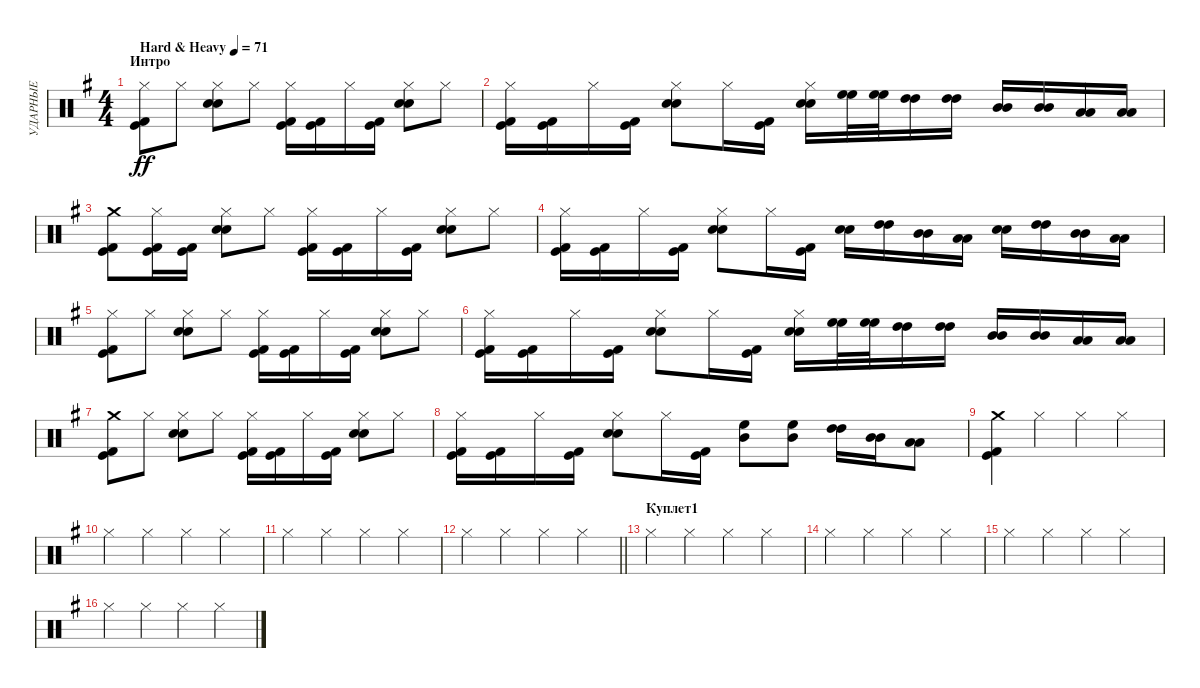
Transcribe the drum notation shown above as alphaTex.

\track ("УДАРНЫЕ" "УДАРНЫЕ") {instrument percussion}
\staff {score}
\articulation defaults
\ts (4 4)
\section ("" "Интро")
\tempo (71 "Hard & Heavy")
\clef neutral
\ks eminor
("Hi-Hat (closed)" "Kick (hit)" "Kick (hit) 2").8{dy ff} "Hi-Hat (closed)".8 ("Hi-Hat (closed)" "Snare (hit) 2" "Electric Snare (hit)").8 "Hi-Hat (closed)".8 ("Hi-Hat (closed)" "Kick (hit)" "Kick (hit) 2").16 ("Kick (hit)" "Kick (hit) 2").16 "Hi-Hat (closed)".16 ("Kick (hit)" "Kick (hit) 2").16 ("Hi-Hat (closed)" "Snare (hit) 2" "Electric Snare (hit)").8 "Hi-Hat (closed)".8 |
("Hi-Hat (closed)" "Kick (hit)" "Kick (hit) 2").16 ("Kick (hit)" "Kick (hit) 2").16 "Hi-Hat (closed)".16 ("Kick (hit)" "Kick (hit) 2").16 ("Hi-Hat (closed)" "Snare (hit) 2" "Electric Snare (hit)").8 "Hi-Hat (closed)".16 ("Kick (hit)" "Kick (hit) 2").16 ("Hi-Hat (closed)" "Snare (hit) 2" "Electric Snare (hit)").16 ("High Floor Tom (hit)" "High Floor Tom (hit)").32 ("High Floor Tom (hit)" "High Floor Tom (hit)").32 ("High Tom (hit)" "High Tom (hit)").16 ("High Tom (hit)" "High Tom (hit)").16 ("Mid Tom (hit)" "Mid Tom (hit)").16 ("Mid Tom (hit)" "Mid Tom (hit)").16 ("Low Tom (hit)" "Low Tom (hit)").16 ("Low Tom (hit)" "Low Tom (hit)").16 |
("Crash medium (hit)" "Kick (hit)" "Kick (hit) 2").8 ("Hi-Hat (closed)" "Kick (hit)" "Kick (hit) 2").16 ("Kick (hit)" "Kick (hit) 2").16 ("Hi-Hat (closed)" "Snare (hit) 2" "Electric Snare (hit)").8 "Hi-Hat (closed)".8 ("Hi-Hat (closed)" "Kick (hit)" "Kick (hit) 2").16 ("Kick (hit)" "Kick (hit) 2").16 "Hi-Hat (closed)".16 ("Kick (hit)" "Kick (hit) 2").16 ("Hi-Hat (closed)" "Snare (hit) 2" "Electric Snare (hit)").8 "Hi-Hat (closed)".8 |
("Hi-Hat (closed)" "Kick (hit)" "Kick (hit) 2").16 ("Kick (hit)" "Kick (hit) 2").16 "Hi-Hat (closed)".16 ("Kick (hit)" "Kick (hit) 2").16 ("Hi-Hat (closed)" "Snare (hit) 2" "Electric Snare (hit)").8 "Hi-Hat (closed)".16 ("Kick (hit)" "Kick (hit) 2").16 ("Electric Snare (hit)" "Snare (hit) 2").16 ("High Tom (hit)" "High Tom (hit)").16 ("Mid Tom (hit)" "Mid Tom (hit)").16 ("Low Tom (hit)" "Low Tom (hit)").16 ("Electric Snare (hit)" "Snare (hit) 2").16 ("High Tom (hit)" "High Tom (hit)").16 ("Mid Tom (hit)" "Mid Tom (hit)").16 ("Low Tom (hit)" "Low Tom (hit)").16 |
("Hi-Hat (closed)" "Kick (hit)" "Kick (hit) 2").8 "Hi-Hat (closed)".8 ("Hi-Hat (closed)" "Snare (hit) 2" "Electric Snare (hit)").8 "Hi-Hat (closed)".8 ("Hi-Hat (closed)" "Kick (hit)" "Kick (hit) 2").16 ("Kick (hit)" "Kick (hit) 2").16 "Hi-Hat (closed)".16 ("Kick (hit)" "Kick (hit) 2").16 ("Hi-Hat (closed)" "Snare (hit) 2" "Electric Snare (hit)").8 "Hi-Hat (closed)".8 |
("Hi-Hat (closed)" "Kick (hit)" "Kick (hit) 2").16 ("Kick (hit)" "Kick (hit) 2").16 "Hi-Hat (closed)".16 ("Kick (hit)" "Kick (hit) 2").16 ("Hi-Hat (closed)" "Snare (hit) 2" "Electric Snare (hit)").8 "Hi-Hat (closed)".16 ("Kick (hit)" "Kick (hit) 2").16 ("Hi-Hat (closed)" "Snare (hit) 2" "Electric Snare (hit)").16 ("High Floor Tom (hit)" "High Floor Tom (hit)").32 ("High Floor Tom (hit)" "High Floor Tom (hit)").32 ("High Tom (hit)" "High Tom (hit)").16 ("High Tom (hit)" "High Tom (hit)").16 ("Mid Tom (hit)" "Mid Tom (hit)").16 ("Mid Tom (hit)" "Mid Tom (hit)").16 ("Low Tom (hit)" "Low Tom (hit)").16 ("Low Tom (hit)" "Low Tom (hit)").16 |
("Crash medium (hit)" "Kick (hit)" "Kick (hit) 2").8 "Hi-Hat (closed)".8 ("Hi-Hat (closed)" "Snare (hit) 2" "Electric Snare (hit)").8 "Hi-Hat (closed)".8 ("Hi-Hat (closed)" "Kick (hit)" "Kick (hit) 2").16 ("Kick (hit)" "Kick (hit) 2").16 "Hi-Hat (closed)".16 ("Kick (hit)" "Kick (hit) 2").16 ("Hi-Hat (closed)" "Snare (hit) 2" "Electric Snare (hit)").8 "Hi-Hat (closed)".8 |
("Hi-Hat (closed)" "Kick (hit)" "Kick (hit) 2").16 ("Kick (hit)" "Kick (hit) 2").16 "Hi-Hat (closed)".16 ("Kick (hit)" "Kick (hit) 2").16 ("Hi-Hat (closed)" "Snare (hit) 2" "Electric Snare (hit)").8 "Hi-Hat (closed)".16 ("Kick (hit)" "Kick (hit) 2").16 ("High Floor Tom (hit)" "Mid Tom (hit)").8 ("High Floor Tom (hit)" "Mid Tom (hit)").8 ("High Tom (hit)" "High Tom (hit)").16 ("Mid Tom (hit)" "Mid Tom (hit)").16 ("Low Tom (hit)" "Low Tom (hit)").8 |
("Crash medium (hit)" "Kick (hit)" "Kick (hit) 2").4 "Hi-Hat (closed)".4 "Hi-Hat (closed)".4 "Hi-Hat (closed)".4 |
"Hi-Hat (closed)".4 "Hi-Hat (closed)".4 "Hi-Hat (closed)".4 "Hi-Hat (closed)".4 |
"Hi-Hat (closed)".4 "Hi-Hat (closed)".4 "Hi-Hat (closed)".4 "Hi-Hat (closed)".4 |
\barLineRight lightlight "Hi-Hat (closed)".4 "Hi-Hat (closed)".4 "Hi-Hat (closed)".4 "Hi-Hat (closed)".4
|
\section ("" "Куплет1")
"Hi-Hat (closed)".4 "Hi-Hat (closed)".4 "Hi-Hat (closed)".4 "Hi-Hat (closed)".4 |
"Hi-Hat (closed)".4 "Hi-Hat (closed)".4 "Hi-Hat (closed)".4 "Hi-Hat (closed)".4 |
"Hi-Hat (closed)".4 "Hi-Hat (closed)".4 "Hi-Hat (closed)".4 "Hi-Hat (closed)".4 |
"Hi-Hat (closed)".4 "Hi-Hat (closed)".4 "Hi-Hat (closed)".4 "Hi-Hat (closed)".4
